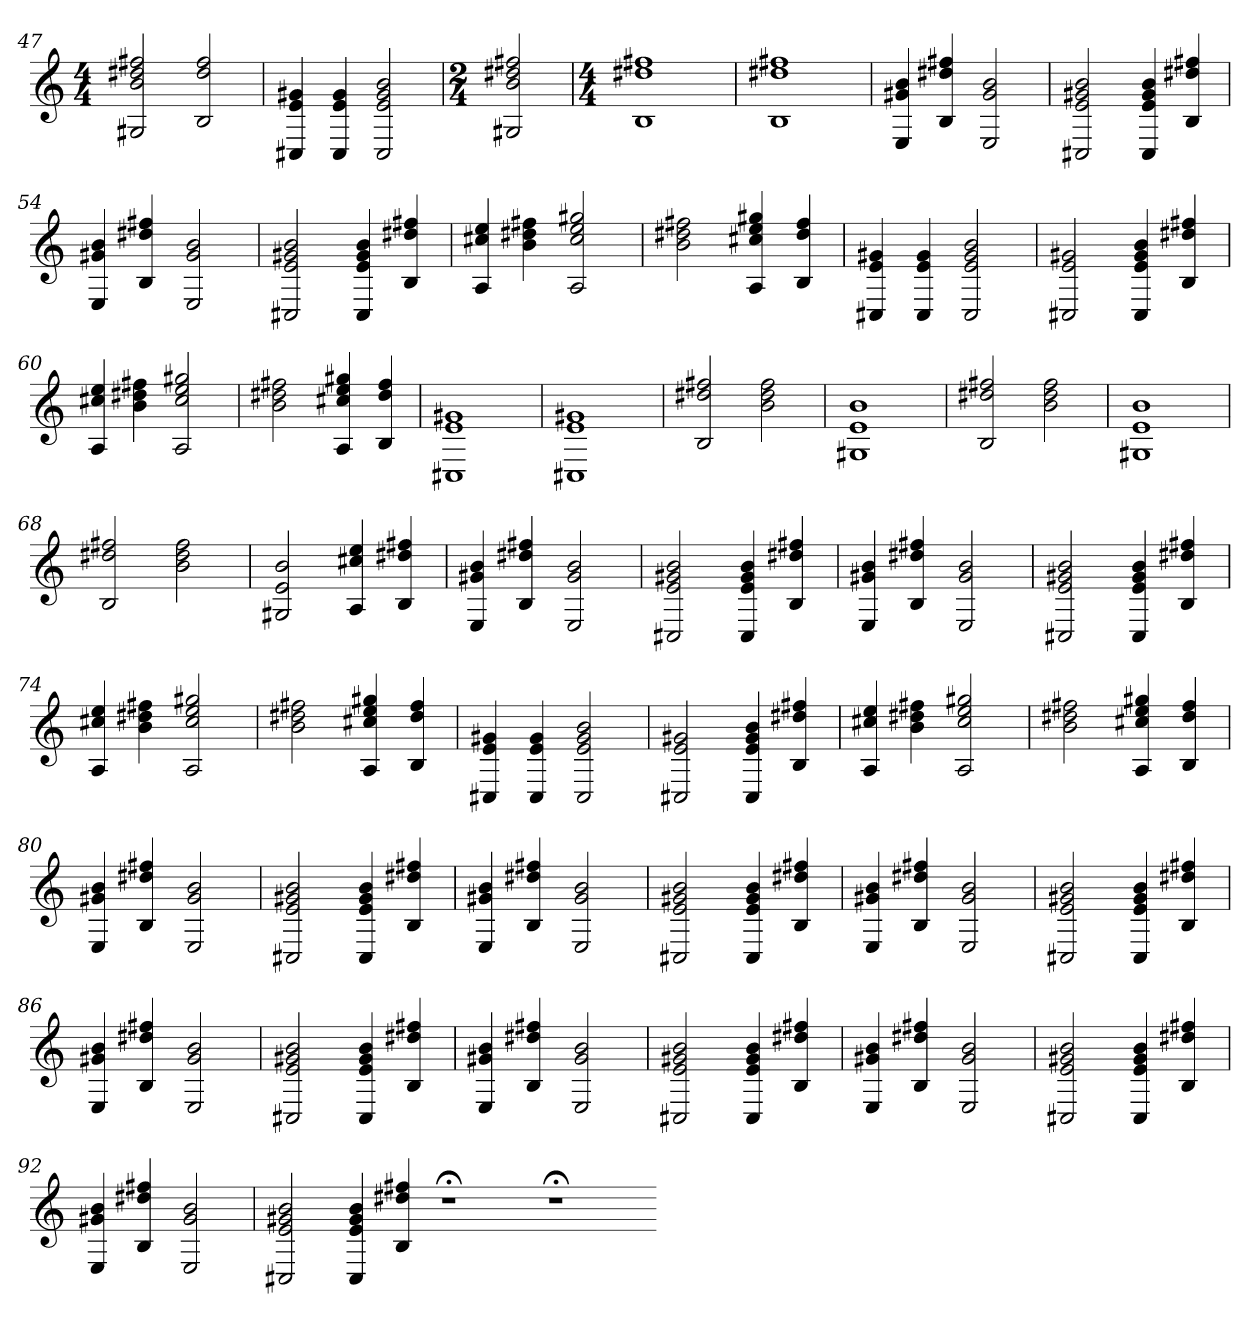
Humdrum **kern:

**kern
*part1
*staff1
*M4/4
=47
2G#X 2b 2dd#X 2ff#X
2B 2dd# 2ff#
=48
4C#X 4e 4g#X
4C# 4e 4g#
2C# 2e 2g# 2b
=49
*M2/4
2G#X 2b 2dd#X 2ff#X
=50
*M4/4
1B 1dd#X 1ff#X
=51
1B 1dd#X 1ff#X
=52
4E 4g#X 4b
4B 4dd#X 4ff#X
2E 2g# 2b
=53
2C#X 2e 2g#X 2b
4C# 4e 4g# 4b
4B 4dd#X 4ff#X
=54
4E 4g#X 4b
4B 4dd#X 4ff#X
2E 2g# 2b
=55
2C#X 2e 2g#X 2b
4C# 4e 4g# 4b
4B 4dd#X 4ff#X
=56
4A 4cc#X 4ee
4b 4dd#X 4ff#X
2A 2cc# 2ee 2gg#X
=57
2b 2dd#X 2ff#X
4A 4cc#X 4ee 4gg#X
4B 4dd# 4ff#
=58
4C#X 4e 4g#X
4C# 4e 4g#
2C# 2e 2g# 2b
=59
2C#X 2e 2g#X
4C# 4e 4g# 4b
4B 4dd#X 4ff#X
=60
4A 4cc#X 4ee
4b 4dd#X 4ff#X
2A 2cc# 2ee 2gg#X
=61
2b 2dd#X 2ff#X
4A 4cc#X 4ee 4gg#X
4B 4dd# 4ff#
=62
1C#X 1e 1g#X
=63
1C#X 1e 1g#X
=64
2B 2dd#X 2ff#X
2b 2dd# 2ff#
=65
1G#X 1e 1b
=66
2B 2dd#X 2ff#X
2b 2dd# 2ff#
=67
1G#X 1e 1b
=68
2B 2dd#X 2ff#X
2b 2dd# 2ff#
=69
2G#X 2e 2b
4A 4cc#X 4ee
4B 4dd#X 4ff#X
=70
4E 4g#X 4b
4B 4dd#X 4ff#X
2E 2g# 2b
=71
2C#X 2e 2g#X 2b
4C# 4e 4g# 4b
4B 4dd#X 4ff#X
=72
4E 4g#X 4b
4B 4dd#X 4ff#X
2E 2g# 2b
=73
2C#X 2e 2g#X 2b
4C# 4e 4g# 4b
4B 4dd#X 4ff#X
=74
4A 4cc#X 4ee
4b 4dd#X 4ff#X
2A 2cc# 2ee 2gg#X
=75
2b 2dd#X 2ff#X
4A 4cc#X 4ee 4gg#X
4B 4dd# 4ff#
=76
4C#X 4e 4g#X
4C# 4e 4g#
2C# 2e 2g# 2b
=77
2C#X 2e 2g#X
4C# 4e 4g# 4b
4B 4dd#X 4ff#X
=78
4A 4cc#X 4ee
4b 4dd#X 4ff#X
2A 2cc# 2ee 2gg#X
=79
2b 2dd#X 2ff#X
4A 4cc#X 4ee 4gg#X
4B 4dd# 4ff#
=80
4E 4g#X 4b
4B 4dd#X 4ff#X
2E 2g# 2b
=81
2C#X 2e 2g#X 2b
4C# 4e 4g# 4b
4B 4dd#X 4ff#X
=82
4E 4g#X 4b
4B 4dd#X 4ff#X
2E 2g# 2b
=83
2C#X 2e 2g#X 2b
4C# 4e 4g# 4b
4B 4dd#X 4ff#X
=84
4E 4g#X 4b
4B 4dd#X 4ff#X
2E 2g# 2b
=85
2C#X 2e 2g#X 2b
4C# 4e 4g# 4b
4B 4dd#X 4ff#X
=86
4E 4g#X 4b
4B 4dd#X 4ff#X
2E 2g# 2b
=87
2C#X 2e 2g#X 2b
4C# 4e 4g# 4b
4B 4dd#X 4ff#X
=88
4E 4g#X 4b
4B 4dd#X 4ff#X
2E 2g# 2b
=89
2C#X 2e 2g#X 2b
4C# 4e 4g# 4b
4B 4dd#X 4ff#X
=90
4E 4g#X 4b
4B 4dd#X 4ff#X
2E 2g# 2b
=91
2C#X 2e 2g#X 2b
4C# 4e 4g# 4b
4B 4dd#X 4ff#X
=92
4E 4g#X 4b
4B 4dd#X 4ff#X
2E 2g# 2b
=93
2C#X 2e 2g#X 2b
4C# 4e 4g# 4b
4B 4dd#X 4ff#X
1r;<
1r;<
=-
*-
